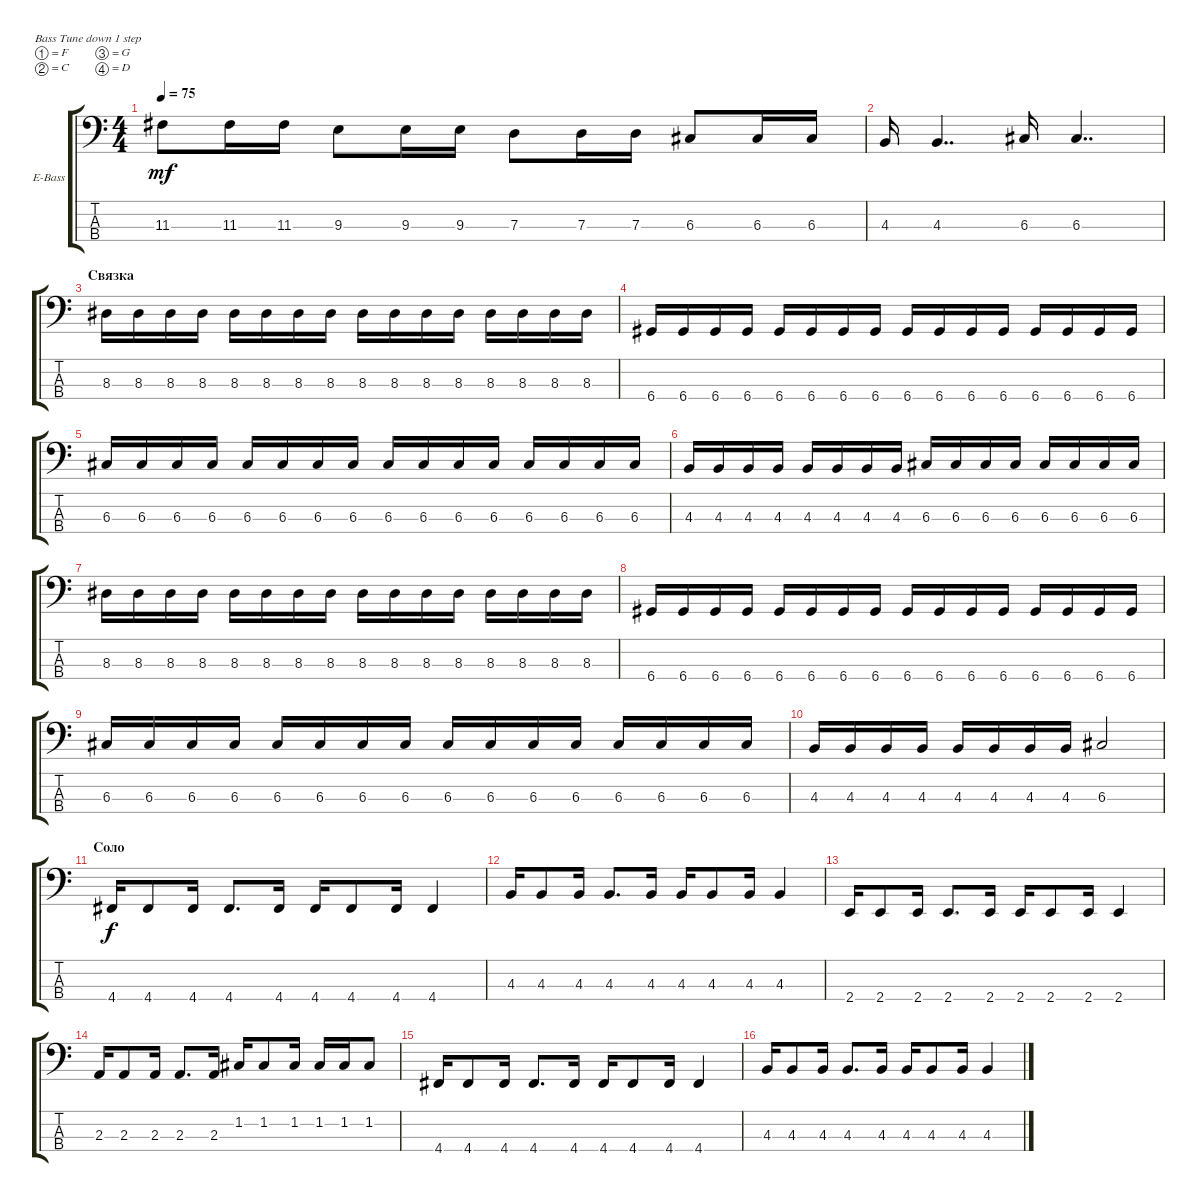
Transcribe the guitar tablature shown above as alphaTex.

\defaultSystemsLayout 4
\bracketExtendMode groupsimilarinstruments
\firstSystemTrackNameOrientation horizontal
\otherSystemsTrackNameOrientation horizontal
\track ("Бас" "E-Bass") {instrument electricbassfinger}
\staff {score tabs}
\tuning (F2 C2 G1 D1)
\ts (4 4)
\tempo 75
\clef f4
\scale
0.333333
\ks c
11.3.8{dy mf} 11.3.16 11.3.16 9.3.8 9.3.16 9.3.16 7.3.8 7.3.16 7.3.16 6.3.8 6.3.16 6.3.16 |
\scale
0.333333 4.3.16 4.3.4{dd} 6.3.16 6.3.4{dd} |
\section ("" "Связка")
\scale
0.333333 8.3.16 8.3.16 8.3.16 8.3.16 8.3.16 8.3.16 8.3.16 8.3.16 8.3.16 8.3.16 8.3.16 8.3.16 8.3.16 8.3.16 8.3.16 8.3.16 |
\scale
0.333333 6.4.16 6.4.16 6.4.16 6.4.16 6.4.16 6.4.16 6.4.16 6.4.16 6.4.16 6.4.16 6.4.16 6.4.16 6.4.16 6.4.16 6.4.16 6.4.16 |
\scale
0.333333 6.3.16 6.3.16 6.3.16 6.3.16 6.3.16 6.3.16 6.3.16 6.3.16 6.3.16 6.3.16 6.3.16 6.3.16 6.3.16 6.3.16 6.3.16 6.3.16 |
\scale
0.333333 4.3.16 4.3.16 4.3.16 4.3.16 4.3.16 4.3.16 4.3.16 4.3.16 6.3.16 6.3.16 6.3.16 6.3.16 6.3.16 6.3.16 6.3.16 6.3.16 |
\scale
0.333333 8.3.16 8.3.16 8.3.16 8.3.16 8.3.16 8.3.16 8.3.16 8.3.16 8.3.16 8.3.16 8.3.16 8.3.16 8.3.16 8.3.16 8.3.16 8.3.16 |
\scale
0.333333 6.4.16 6.4.16 6.4.16 6.4.16 6.4.16 6.4.16 6.4.16 6.4.16 6.4.16 6.4.16 6.4.16 6.4.16 6.4.16 6.4.16 6.4.16 6.4.16 |
\scale
0.333333 6.3.16 6.3.16 6.3.16 6.3.16 6.3.16 6.3.16 6.3.16 6.3.16 6.3.16 6.3.16 6.3.16 6.3.16 6.3.16 6.3.16 6.3.16 6.3.16 |
\scale
0.333333 4.3.16 4.3.16 4.3.16 4.3.16 4.3.16 4.3.16 4.3.16 4.3.16 6.3.2 |
\section ("" "Соло")
\scale
0.333333 4.4.16{dy f} 4.4.8 4.4.16 4.4.8{d} 4.4.16 4.4.16 4.4.8 4.4.16 4.4.4 |
\scale
0.333333 4.3.16 4.3.8 4.3.16 4.3.8{d} 4.3.16 4.3.16 4.3.8 4.3.16 4.3.4 |
\scale
0.333333 2.4.16 2.4.8 2.4.16 2.4.8{d} 2.4.16 2.4.16 2.4.8 2.4.16 2.4.4 |
\scale
0.333333 2.3.16 2.3.8 2.3.16 2.3.8{d} 2.3.16 1.2.16 1.2.8 1.2.16 1.2.16 1.2.16 1.2.8 |
\scale
0.333333 4.4.16 4.4.8 4.4.16 4.4.8{d} 4.4.16 4.4.16 4.4.8 4.4.16 4.4.4 |
\scale
0.333333 4.3.16 4.3.8 4.3.16 4.3.8{d} 4.3.16 4.3.16 4.3.8 4.3.16 4.3.4
